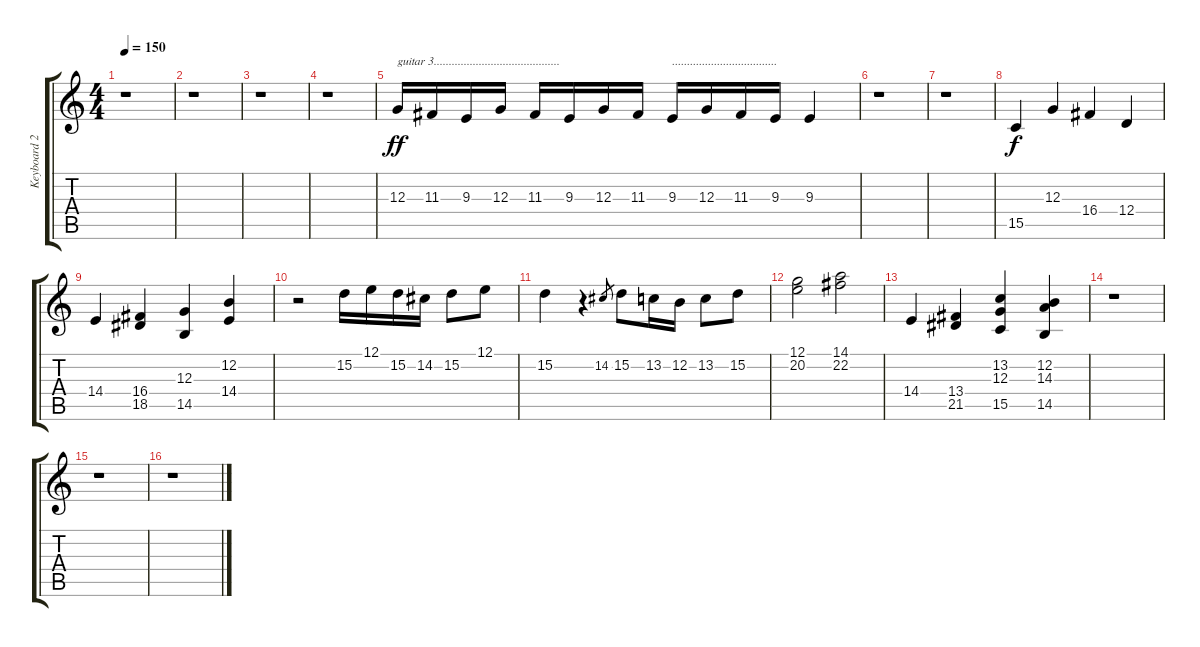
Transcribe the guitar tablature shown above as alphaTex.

\track ("Keyboard 2 & guitar 3" "Keyboard 2") {instrument brasssection}
\staff {score tabs}
\tuning (E4 B3 G3 D3 A2 E2) {hide}
\ts (4 4)
\tempo 150
\clef g2
\ks c
r.1{dy ff} |
r.1 |
r.1 |
r.1{instrument distortionguitar} |
12.3.16{txt "guitar 3.........................................."} 11.3.16 9.3.16 12.3.16 11.3.16 9.3.16 12.3.16 11.3.16 9.3.16{txt "..................................."} 12.3.16 11.3.16 9.3.16 9.3.4 |
r.1{instrument brasssection} |
r.1 |
15.5.4{dy f} 12.3.4 16.4.4 12.4.4 |
14.4.4 (16.4 18.5).4 (12.3 14.5).4 (12.2 14.4).4 |
r.2 15.2.16 12.1.16 15.2.16 14.2.16 15.2.8 12.1.8 |
15.2.4 r.4 14.2.8{gr} 15.2.8 13.2.16 12.2.16 13.2.8 15.2.8 |
(12.1 20.2).2 (14.1 22.2).2 |
14.4.4 (13.4 21.5).4 (13.2 12.3 15.5).4 (12.2 14.3 14.5).4 |
r.1 |
r.1 |
r.1
